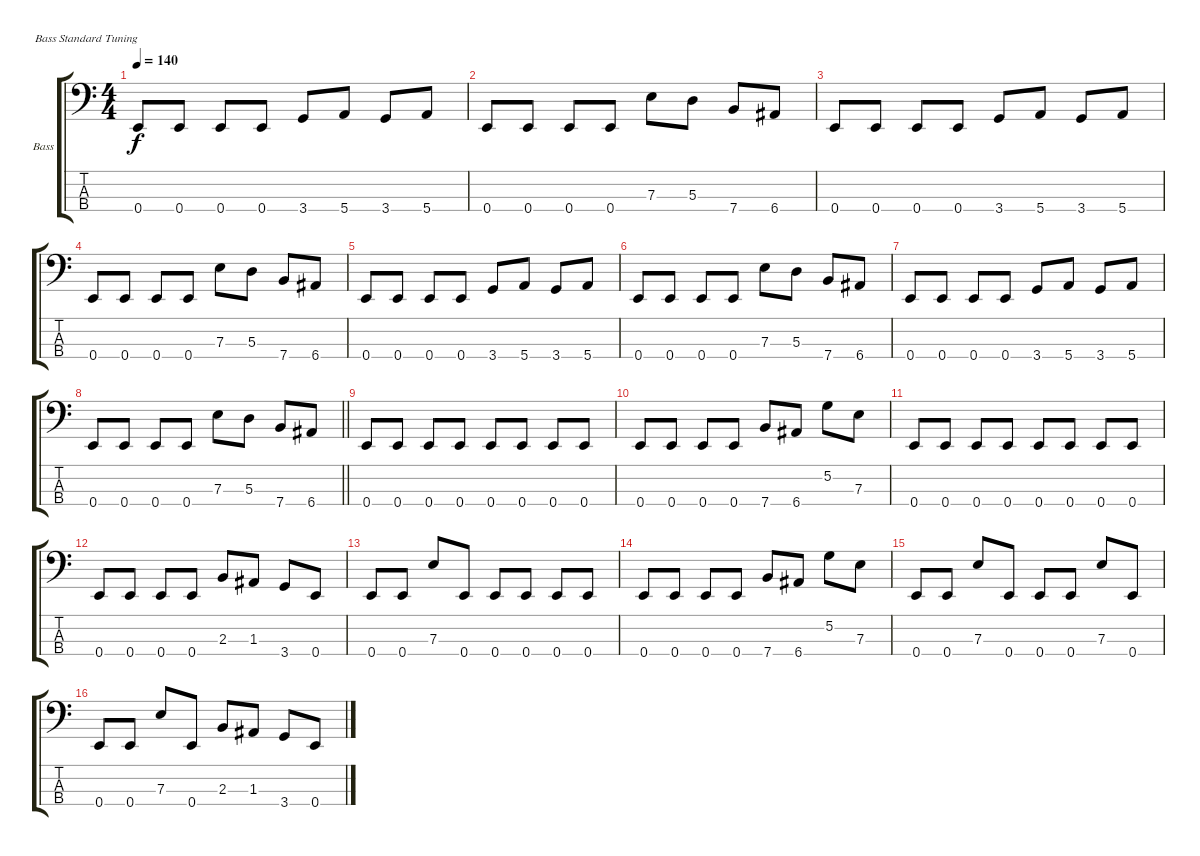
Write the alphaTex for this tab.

\defaultSystemsLayout 4
\bracketExtendMode groupsimilarinstruments
\firstSystemTrackNameOrientation horizontal
\otherSystemsTrackNameOrientation horizontal
\track ("Bass" "Bass") {instrument electricbasspick}
\staff {score tabs}
\tuning (G2 D2 A1 E1)
\ts (4 4)
\tempo 140
\clef f4
\scale
0.333333
\ks c
0.4.8{dy f} 0.4.8 0.4.8 0.4.8 3.4.8 5.4.8 3.4.8 5.4.8 |
\scale
0.333333 0.4.8 0.4.8 0.4.8 0.4.8 7.3.8 5.3.8 7.4.8 6.4.8 |
\scale
0.333333 0.4.8 0.4.8 0.4.8 0.4.8 3.4.8 5.4.8 3.4.8 5.4.8 |
\scale
0.333333 0.4.8 0.4.8 0.4.8 0.4.8 7.3.8 5.3.8 7.4.8 6.4.8 |
\scale
0.333333 0.4.8 0.4.8 0.4.8 0.4.8 3.4.8 5.4.8 3.4.8 5.4.8 |
\scale
0.333333 0.4.8 0.4.8 0.4.8 0.4.8 7.3.8 5.3.8 7.4.8 6.4.8 |
\scale
0.333333 0.4.8 0.4.8 0.4.8 0.4.8 3.4.8 5.4.8 3.4.8 5.4.8 |
\scale
0.333333
\barLineRight lightlight
0.4.8 0.4.8 0.4.8 0.4.8 7.3.8 5.3.8 7.4.8 6.4.8 |
\scale
0.333333 0.4.8 0.4.8 0.4.8 0.4.8 0.4.8 0.4.8 0.4.8 0.4.8 |
\scale
0.333333 0.4.8 0.4.8 0.4.8 0.4.8 7.4.8 6.4.8 5.2.8 7.3.8 |
\scale
0.333333 0.4.8 0.4.8 0.4.8 0.4.8 0.4.8 0.4.8 0.4.8 0.4.8 |
\scale
0.333333 0.4.8 0.4.8 0.4.8 0.4.8 2.3.8 1.3.8 3.4.8 0.4.8 |
\scale
0.333333 0.4.8 0.4.8 7.3.8 0.4.8 0.4.8 0.4.8 0.4.8 0.4.8 |
\scale
0.333333 0.4.8 0.4.8 0.4.8 0.4.8 7.4.8 6.4.8 5.2.8 7.3.8 |
\scale
0.333333 0.4.8 0.4.8 7.3.8 0.4.8 0.4.8 0.4.8 7.3.8 0.4.8 |
\scale
0.333333 0.4.8 0.4.8 7.3.8 0.4.8 2.3.8 1.3.8 3.4.8 0.4.8
